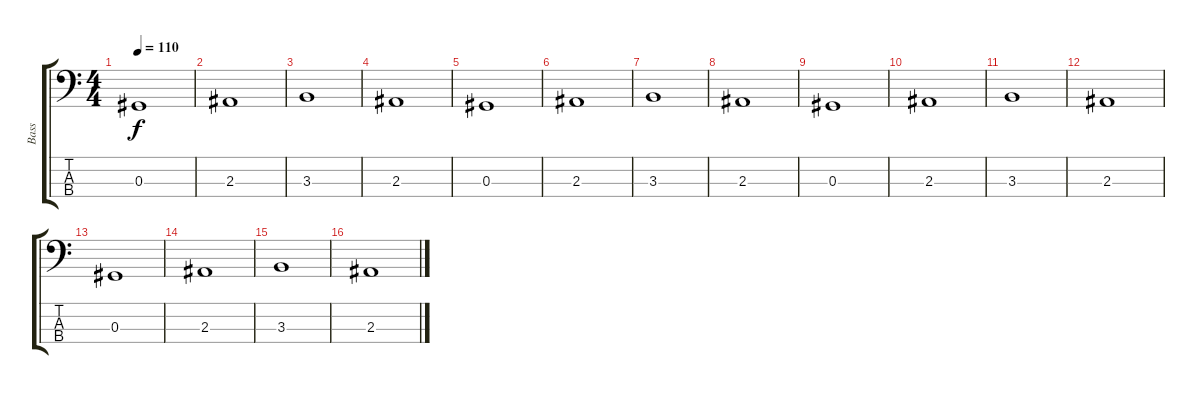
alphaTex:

\track ("Bass" "Bass") {instrument electricbassfinger}
\staff {score tabs}
\tuning (Gb2 Db2 Ab1 Eb1) {hide}
\ts (4 4)
\tempo 110
\clef f4
\ks c
0.3.1{dy f instrument electricbassfinger} |
2.3.1 |
3.3.1 |
2.3.1 |
0.3.1 |
2.3.1 |
3.3.1 |
2.3.1 |
0.3.1 |
2.3.1 |
3.3.1 |
2.3.1 |
0.3.1 |
2.3.1 |
3.3.1 |
2.3.1
